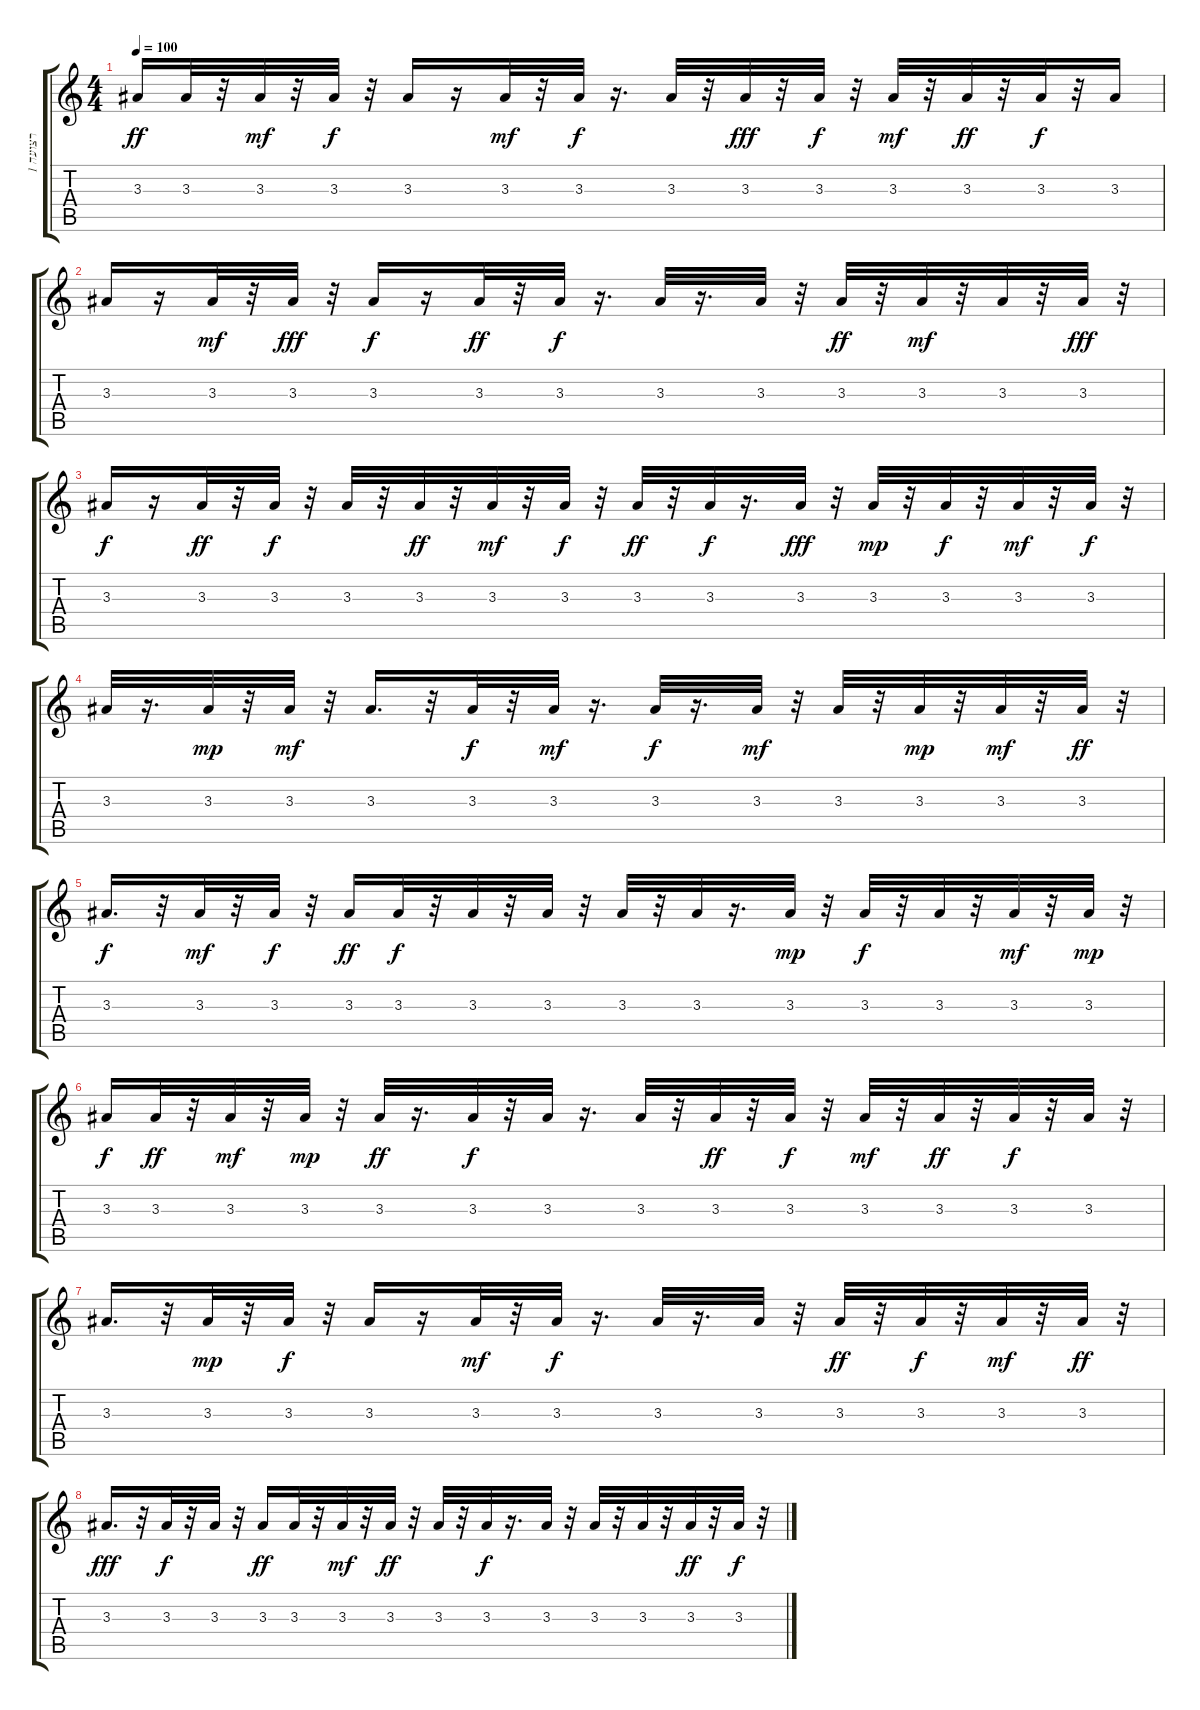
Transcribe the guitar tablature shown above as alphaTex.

\track ("רצועה 1" "רצועה 1") {instrument overdrivenguitar}
\staff {score tabs}
\tuning (E4 B3 G3 D3 A2 E2) {hide}
\ts (4 4)
\tempo 100
\clef g2
\ks c
3.3.16{dy ff} 3.3.32 r.32 3.3.32{dy mf} r.32 3.3.32{dy f} r.32 3.3.16 r.16 3.3.32{dy mf} r.32 3.3.32{dy f} r.16{d} 3.3.32 r.32 3.3.32{dy fff} r.32 3.3.32{dy f} r.32 3.3.32{dy mf} r.32 3.3.32{dy ff} r.32 3.3.32{dy f} r.32 3.3.16 |
3.3.16 r.16 3.3.32{dy mf} r.32 3.3.32{dy fff} r.32 3.3.16{dy f} r.16 3.3.32{dy ff} r.32 3.3.32{dy f} r.16{d} 3.3.32 r.16{d} 3.3.32 r.32 3.3.32{dy ff} r.32 3.3.32{dy mf} r.32 3.3.32 r.32 3.3.32{dy fff} r.32 |
3.3.16{dy f} r.16 3.3.32{dy ff} r.32 3.3.32{dy f} r.32 3.3.32 r.32 3.3.32{dy ff} r.32 3.3.32{dy mf} r.32 3.3.32{dy f} r.32 3.3.32{dy ff} r.32 3.3.32{dy f} r.16{d} 3.3.32{dy fff} r.32 3.3.32{dy mp} r.32 3.3.32{dy f} r.32 3.3.32{dy mf} r.32 3.3.32{dy f} r.32 |
3.3.32 r.16{d} 3.3.32{dy mp} r.32 3.3.32{dy mf} r.32 3.3.16{d} r.32 3.3.32{dy f} r.32 3.3.32{dy mf} r.16{d} 3.3.32{dy f} r.16{d} 3.3.32{dy mf} r.32 3.3.32 r.32 3.3.32{dy mp} r.32 3.3.32{dy mf} r.32 3.3.32{dy ff} r.32 |
3.3.16{d dy f} r.32 3.3.32{dy mf} r.32 3.3.32{dy f} r.32 3.3.16{dy ff} 3.3.32{dy f} r.32 3.3.32 r.32 3.3.32 r.32 3.3.32 r.32 3.3.32 r.16{d} 3.3.32{dy mp} r.32 3.3.32{dy f} r.32 3.3.32 r.32 3.3.32{dy mf} r.32 3.3.32{dy mp} r.32 |
3.3.16{dy f} 3.3.32{dy ff} r.32 3.3.32{dy mf} r.32 3.3.32{dy mp} r.32 3.3.32{dy ff} r.16{d} 3.3.32{dy f} r.32 3.3.32 r.16{d} 3.3.32 r.32 3.3.32{dy ff} r.32 3.3.32{dy f} r.32 3.3.32{dy mf} r.32 3.3.32{dy ff} r.32 3.3.32{dy f} r.32 3.3.32 r.32 |
3.3.16{d} r.32 3.3.32{dy mp} r.32 3.3.32{dy f} r.32 3.3.16 r.16 3.3.32{dy mf} r.32 3.3.32{dy f} r.16{d} 3.3.32 r.16{d} 3.3.32 r.32 3.3.32{dy ff} r.32 3.3.32{dy f} r.32 3.3.32{dy mf} r.32 3.3.32{dy ff} r.32 |
3.3.16{d dy fff} r.32 3.3.32{dy f} r.32 3.3.32 r.32 3.3.16{dy ff} 3.3.32 r.32 3.3.32{dy mf} r.32 3.3.32{dy ff} r.32 3.3.32 r.32 3.3.32{dy f} r.16{d} 3.3.32 r.32 3.3.32 r.32 3.3.32 r.32 3.3.32{dy ff} r.32 3.3.32{dy f} r.32
